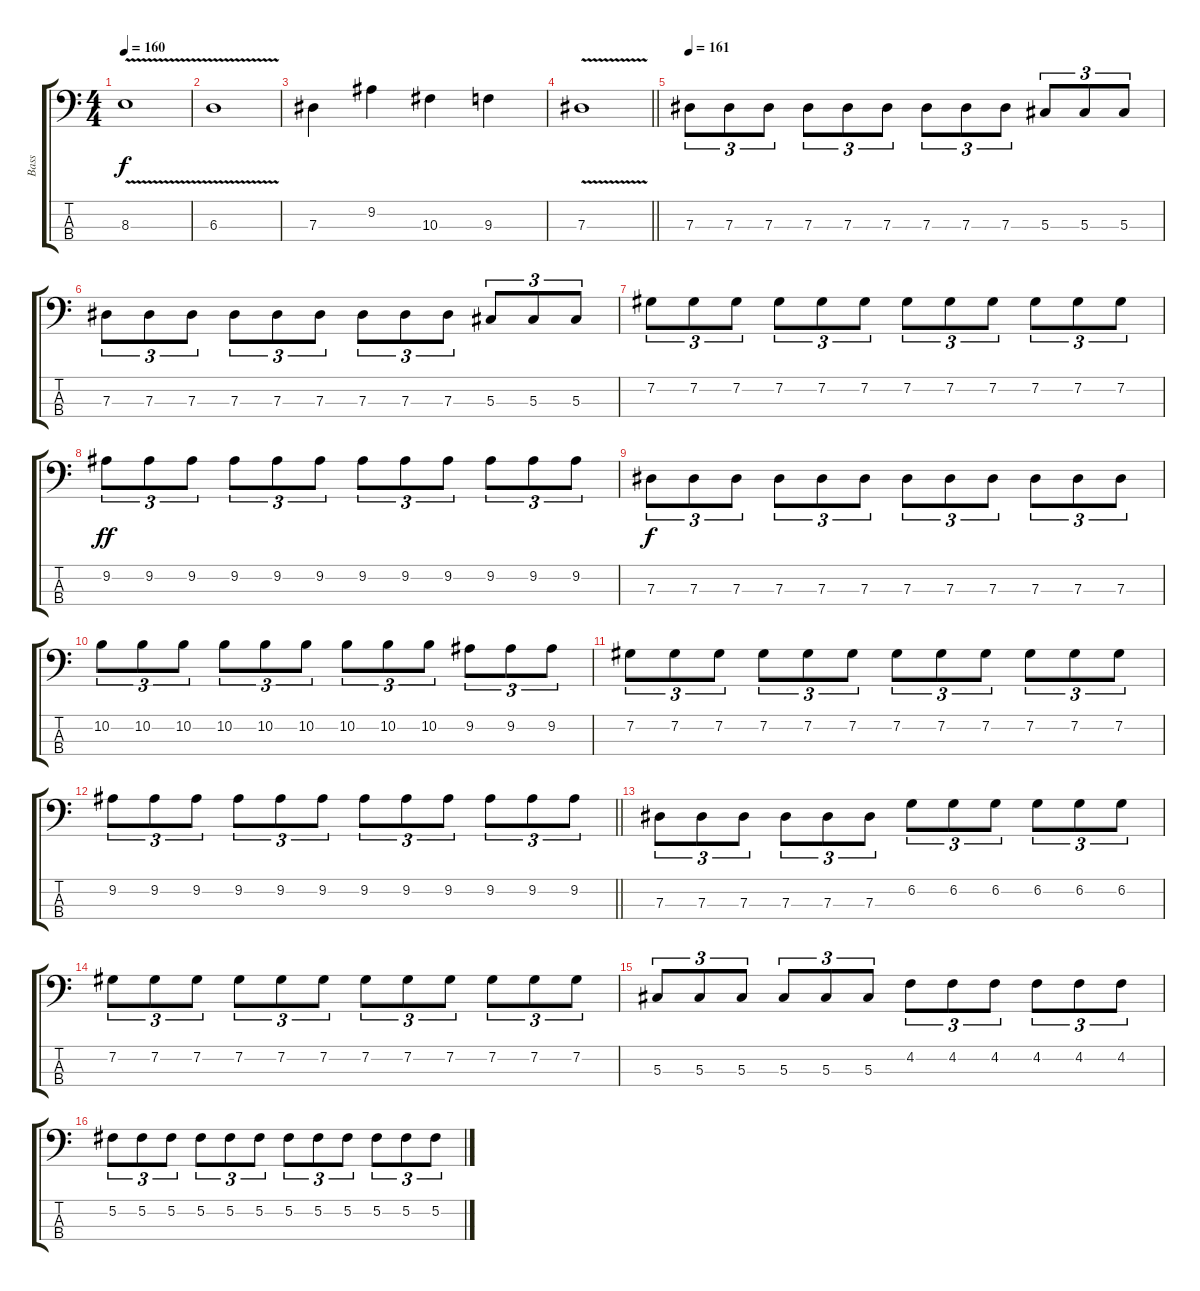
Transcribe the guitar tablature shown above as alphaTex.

\track ("Bass" "Bass") {instrument electricbasspick}
\staff {score tabs}
\tuning (Gb2 Db2 Ab1 Eb1) {hide}
\ts (4 4)
\tempo 160
\clef f4
\ks c
8.3{v}.1{dy f} |
6.3{v}.1 |
7.3.4 9.2.4 10.3.4 9.3.4 |
\barLineRight lightlight
7.3{v}.1 |
\tempo 161
7.3.8{tu (3 2)} 7.3.8{tu (3 2)} 7.3.8{tu (3 2)} 7.3.8{tu (3 2)} 7.3.8{tu (3 2)} 7.3.8{tu (3 2)} 7.3.8{tu (3 2)} 7.3.8{tu (3 2)} 7.3.8{tu (3 2)} 5.3.8{tu (3 2)} 5.3.8{tu (3 2)} 5.3.8{tu (3 2)} |
7.3.8{tu (3 2)} 7.3.8{tu (3 2)} 7.3.8{tu (3 2)} 7.3.8{tu (3 2)} 7.3.8{tu (3 2)} 7.3.8{tu (3 2)} 7.3.8{tu (3 2)} 7.3.8{tu (3 2)} 7.3.8{tu (3 2)} 5.3.8{tu (3 2)} 5.3.8{tu (3 2)} 5.3.8{tu (3 2)} |
7.2.8{tu (3 2)} 7.2.8{tu (3 2)} 7.2.8{tu (3 2)} 7.2.8{tu (3 2)} 7.2.8{tu (3 2)} 7.2.8{tu (3 2)} 7.2.8{tu (3 2)} 7.2.8{tu (3 2)} 7.2.8{tu (3 2)} 7.2.8{tu (3 2)} 7.2.8{tu (3 2)} 7.2.8{tu (3 2)} |
9.2.8{tu (3 2) dy ff} 9.2.8{tu (3 2)} 9.2.8{tu (3 2)} 9.2.8{tu (3 2)} 9.2.8{tu (3 2)} 9.2.8{tu (3 2)} 9.2.8{tu (3 2)} 9.2.8{tu (3 2)} 9.2.8{tu (3 2)} 9.2.8{tu (3 2)} 9.2.8{tu (3 2)} 9.2.8{tu (3 2)} |
7.3.8{tu (3 2) dy f} 7.3.8{tu (3 2)} 7.3.8{tu (3 2)} 7.3.8{tu (3 2)} 7.3.8{tu (3 2)} 7.3.8{tu (3 2)} 7.3.8{tu (3 2)} 7.3.8{tu (3 2)} 7.3.8{tu (3 2)} 7.3.8{tu (3 2)} 7.3.8{tu (3 2)} 7.3.8{tu (3 2)} |
10.2.8{tu (3 2)} 10.2.8{tu (3 2)} 10.2.8{tu (3 2)} 10.2.8{tu (3 2)} 10.2.8{tu (3 2)} 10.2.8{tu (3 2)} 10.2.8{tu (3 2)} 10.2.8{tu (3 2)} 10.2.8{tu (3 2)} 9.2.8{tu (3 2)} 9.2.8{tu (3 2)} 9.2.8{tu (3 2)} |
7.2.8{tu (3 2)} 7.2.8{tu (3 2)} 7.2.8{tu (3 2)} 7.2.8{tu (3 2)} 7.2.8{tu (3 2)} 7.2.8{tu (3 2)} 7.2.8{tu (3 2)} 7.2.8{tu (3 2)} 7.2.8{tu (3 2)} 7.2.8{tu (3 2)} 7.2.8{tu (3 2)} 7.2.8{tu (3 2)} |
\barLineRight lightlight
9.2.8{tu (3 2)} 9.2.8{tu (3 2)} 9.2.8{tu (3 2)} 9.2.8{tu (3 2)} 9.2.8{tu (3 2)} 9.2.8{tu (3 2)} 9.2.8{tu (3 2)} 9.2.8{tu (3 2)} 9.2.8{tu (3 2)} 9.2.8{tu (3 2)} 9.2.8{tu (3 2)} 9.2.8{tu (3 2)} |
7.3.8{tu (3 2)} 7.3.8{tu (3 2)} 7.3.8{tu (3 2)} 7.3.8{tu (3 2)} 7.3.8{tu (3 2)} 7.3.8{tu (3 2)} 6.2.8{tu (3 2)} 6.2.8{tu (3 2)} 6.2.8{tu (3 2)} 6.2.8{tu (3 2)} 6.2.8{tu (3 2)} 6.2.8{tu (3 2)} |
\ks aminor
7.2.8{tu (3 2)} 7.2.8{tu (3 2)} 7.2.8{tu (3 2)} 7.2.8{tu (3 2)} 7.2.8{tu (3 2)} 7.2.8{tu (3 2)} 7.2.8{tu (3 2)} 7.2.8{tu (3 2)} 7.2.8{tu (3 2)} 7.2.8{tu (3 2)} 7.2.8{tu (3 2)} 7.2.8{tu (3 2)} |
5.3.8{tu (3 2)} 5.3.8{tu (3 2)} 5.3.8{tu (3 2)} 5.3.8{tu (3 2)} 5.3.8{tu (3 2)} 5.3.8{tu (3 2)} 4.2.8{tu (3 2)} 4.2.8{tu (3 2)} 4.2.8{tu (3 2)} 4.2.8{tu (3 2)} 4.2.8{tu (3 2)} 4.2.8{tu (3 2)} |
5.2.8{tu (3 2)} 5.2.8{tu (3 2)} 5.2.8{tu (3 2)} 5.2.8{tu (3 2)} 5.2.8{tu (3 2)} 5.2.8{tu (3 2)} 5.2.8{tu (3 2)} 5.2.8{tu (3 2)} 5.2.8{tu (3 2)} 5.2.8{tu (3 2)} 5.2.8{tu (3 2)} 5.2.8{tu (3 2)}
